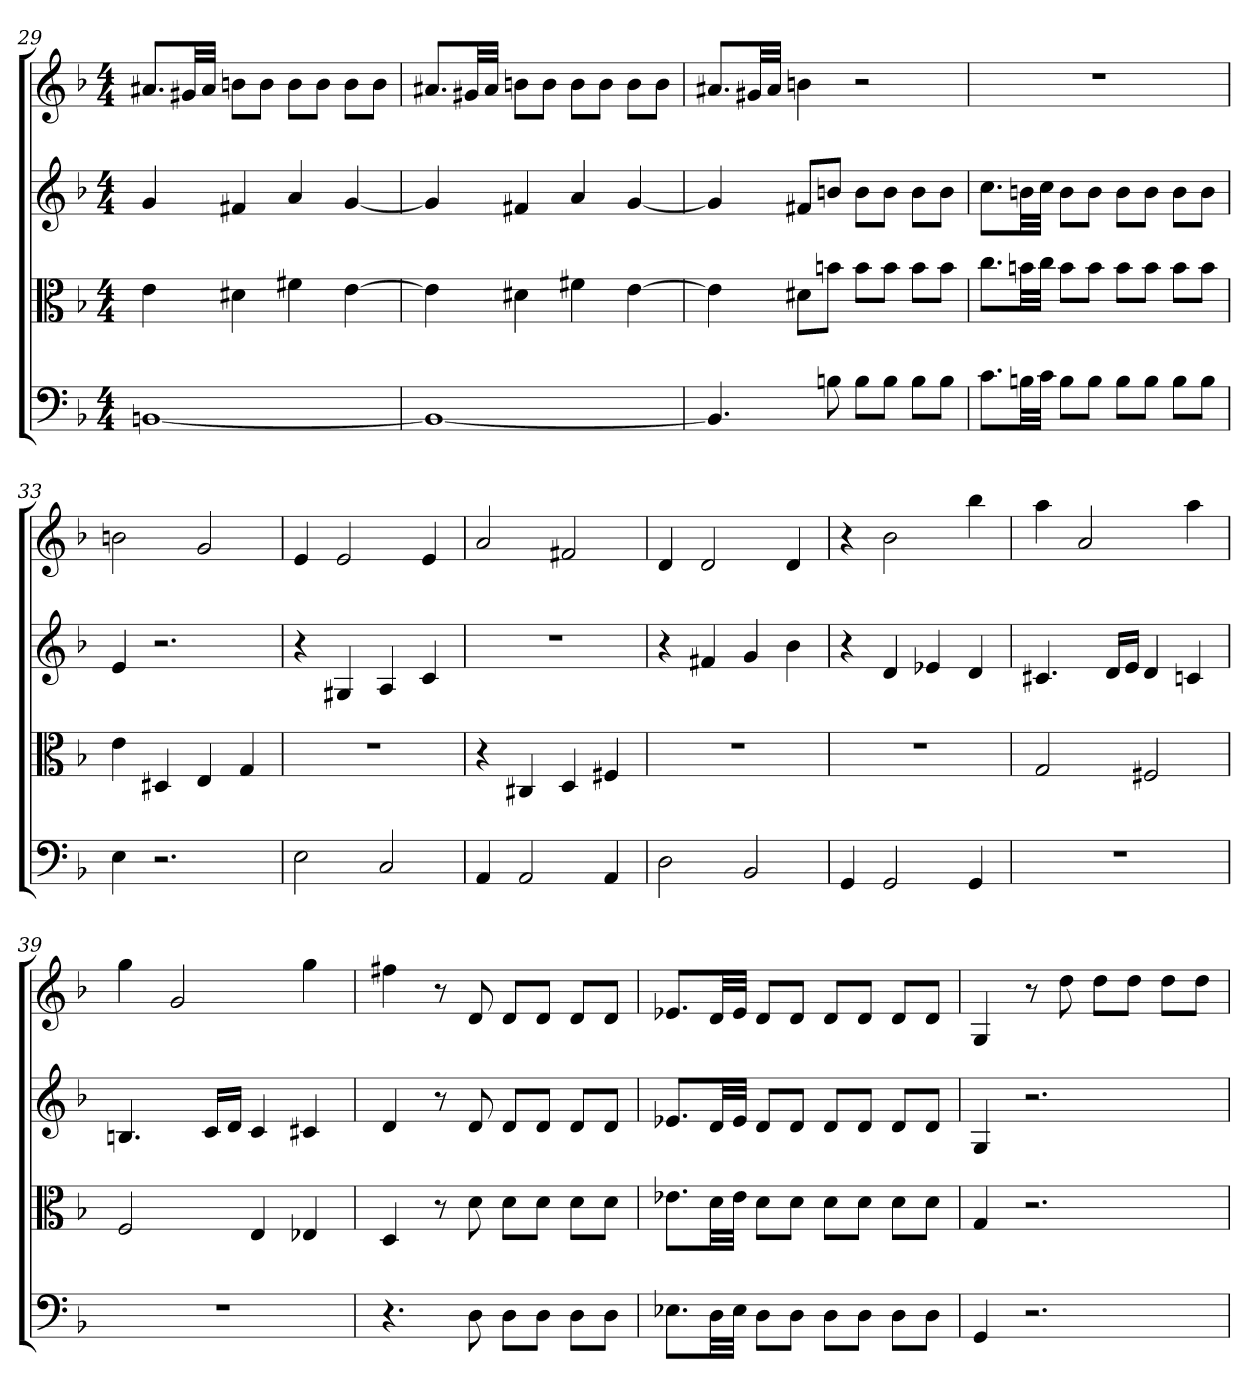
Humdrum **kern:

**kern	**kern	**kern	**kern
*part4	*part3	*part2	*part1
*staff4	*staff3	*staff2	*staff1
*clefF4	*clefC3	*clefG2	*clefG2
*k[b-]	*k[b-]	*k[b-]	*k[b-]
*d:	*d:	*d:	*d:
*M4/4	*M4/4	*M4/4	*M4/4
=29	=29	=29	=29
[1BBn	4e	4g	8.a#X/L
.	.	.	32g#X/LL
.	.	.	32a#/JJJ
.	4d#X	4f#X	8bn\L
.	.	.	8b\J
.	4f#X	4a	8b\L
.	.	.	8b\J
.	[4e	[4g	8b\L
.	.	.	8b\J
=30	=30	=30	=30
1BB_	4e]	4g]	8.a#X/L
.	.	.	32g#X/LL
.	.	.	32a#/JJJ
.	4d#X	4f#X	8bn\L
.	.	.	8b\J
.	4f#X	4a	8b\L
.	.	.	8b\J
.	[4e	[4g	8b\L
.	.	.	8b\J
=31	=31	=31	=31
4.BB]	4e]	4g]	8.a#X/L
.	.	.	32g#X/LL
.	.	.	32a#/JJJ
.	8d#X\L	8f#X/L	4bn
8Bn	8bn\J	8bn/J	.
8B\L	8b\L	8b\L	2r
8B\J	8b\J	8b\J	.
8B\L	8b\L	8b\L	.
8B\J	8b\J	8b\J	.
=32	=32	=32	=32
8.c\L	8.cc\L	8.cc\L	1r
32Bn\LL	32bn\LL	32bn\LL	.
32c\JJJ	32cc\JJJ	32cc\JJJ	.
8B\L	8b\L	8b\L	.
8B\J	8b\J	8b\J	.
8B\L	8b\L	8b\L	.
8B\J	8b\J	8b\J	.
8B\L	8b\L	8b\L	.
8B\J	8b\J	8b\J	.
=33	=33	=33	=33
4E	4e	4e	2bn
2.r	4D#X	2.r	.
.	4E	.	2g
.	4G	.	.
=34	=34	=34	=34
2E	1r	4r	4e
.	.	4G#X	2e
2C	.	4A	.
.	.	4c	4e
=35	=35	=35	=35
4AA	4r	1r	2a
2AA	4C#X	.	.
.	4D	.	2f#X
4AA	4F#X	.	.
=36	=36	=36	=36
2D	1r	4r	4d
.	.	4f#X	2d
2BB-	.	4g	.
.	.	4b-	4d
=37	=37	=37	=37
4GG	1r	4r	4r
2GG	.	4d	2b-
.	.	4e-X	.
4GG	.	4d	4bb-
=38	=38	=38	=38
1r	2G	4.c#X	4aa
.	.	.	2a
.	.	16d/LL	.
.	.	16e/JJ	.
.	2F#X	4d	.
.	.	4cn	4aa
=39	=39	=39	=39
1r	2F	4.Bn	4gg
.	.	.	2g
.	.	16c/LL	.
.	.	16d/JJ	.
.	4E	4c	.
.	4E-X	4c#X	4gg
=40	=40	=40	=40
4.r	4D	4d	4ff#X
.	8r	8r	8r
8D	8d	8d	8d
8D\L	8d\L	8d/L	8d/L
8D\J	8d\J	8d/J	8d/J
8D\L	8d\L	8d/L	8d/L
8D\J	8d\J	8d/J	8d/J
=41	=41	=41	=41
8.E-X\L	8.e-X\L	8.e-X/L	8.e-X/L
32D\LL	32d\LL	32d/LL	32d/LL
32E-\JJJ	32e-\JJJ	32e-/JJJ	32e-/JJJ
8D\L	8d\L	8d/L	8d/L
8D\J	8d\J	8d/J	8d/J
8D\L	8d\L	8d/L	8d/L
8D\J	8d\J	8d/J	8d/J
8D\L	8d\L	8d/L	8d/L
8D\J	8d\J	8d/J	8d/J
=42	=42	=42	=42
4GG	4G	4G	4G
2.r	2.r	2.r	8r
.	.	.	8dd
.	.	.	8dd\L
.	.	.	8dd\J
.	.	.	8dd\L
.	.	.	8dd\J
=	=	=	=
*-	*-	*-	*-
